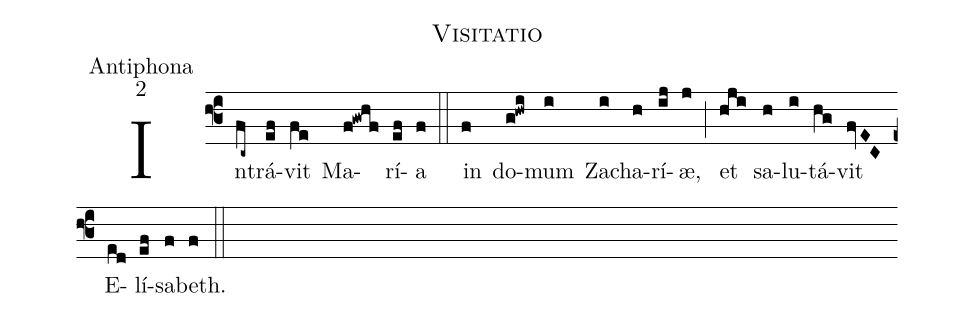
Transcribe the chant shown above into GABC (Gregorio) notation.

name:Visitatio;
office-part:Antiphona;
mode:2;
%%
(f3) In(fc~)trá(ef)vit(fe) Ma(f!gwhf)rí(ef)a(f) (::) in(f) do(g!hwi)mum(i) Za(i)cha(h)rí(ij)æ,(j) (;) et(hji) sa(h)lu(i)tá(hg)vit(fvE!C) E(ed)lí(ef)sa(f)beth.(f) (::)
